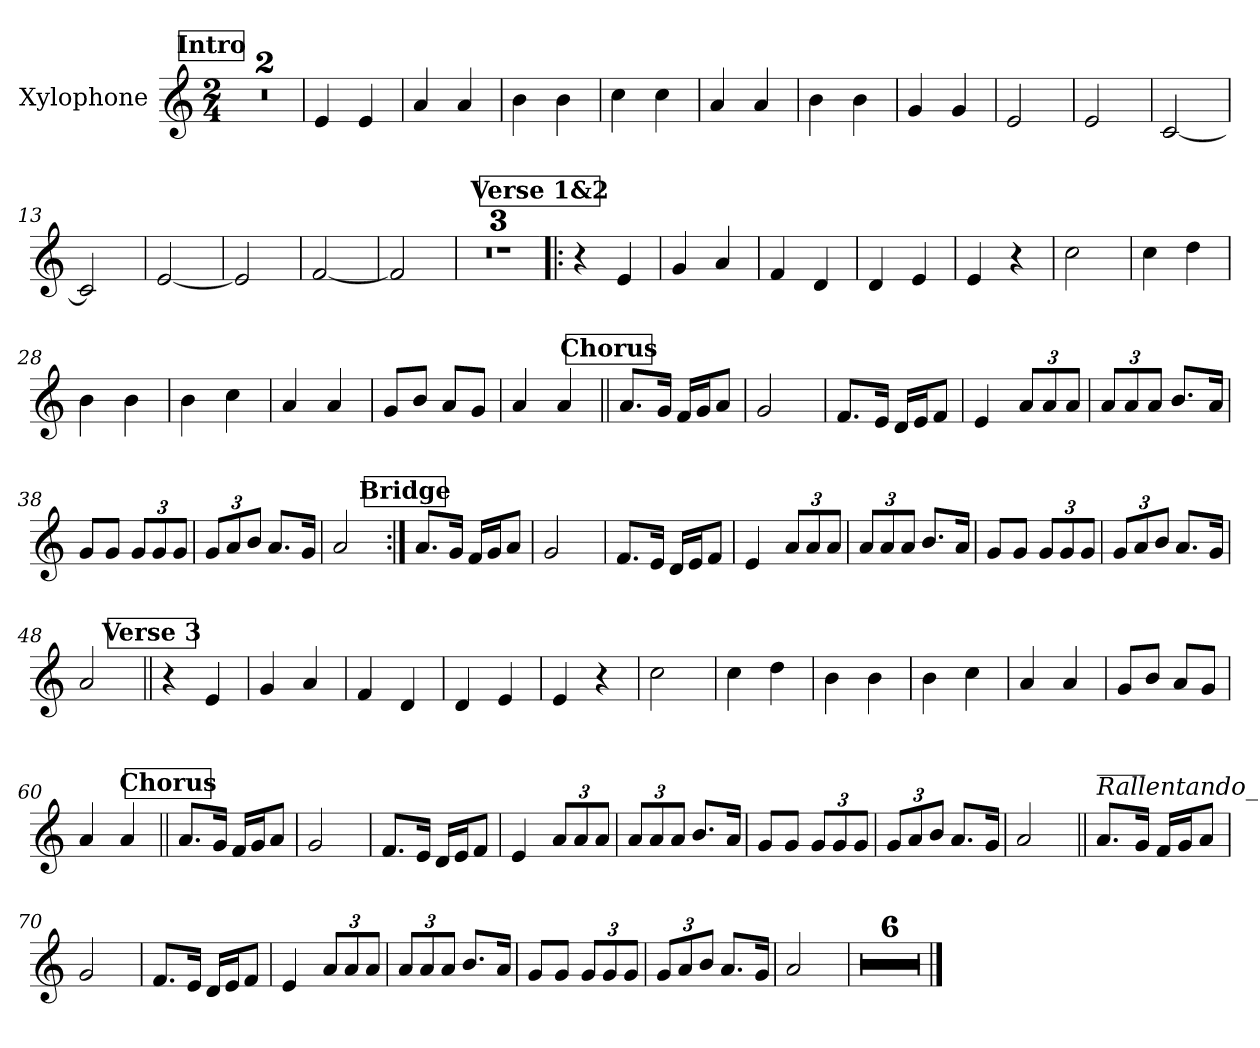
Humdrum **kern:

**kern
*part1
*staff1
*I"Xylophone
*I'X.
*clefG2
*ITrd-7c-12
*k[]
*M2/4
!!LO:REH:place=s1:B:fs=14:t=Intro
=1
2r
=2
2r
=3
4ee/
4ee/
=4
4aa/
4aa/
=5
4bb\
4bb\
=6
4ccc\
4ccc\
=7
4aa/
4aa/
=8
4bb\
4bb\
=9
4gg/
4gg/
=10
2ee/
=11
2ee/
=12
[2cc/
=13
2cc/]
=14
[2ee/
=15
2ee/]
=16
[2ff/
=17
2ff/]
=18
2r
=19
2r
=20
2r
!!LO:LB:g=z
!!LO:REH:place=s1:a:B:fs=14:t=Verse 1&2
=21!|:
4r
4ee/
=22
4gg/
4aa/
=23
4ff/
4dd/
=24
4dd/
4ee/
=25
4ee/
4r
=26
2ccc\
=27
4ccc\
4ddd\
=28
4bb\
4bb\
=29
4bb\
4ccc\
=30
4aa/
4aa/
=31
8gg/L
8bb/J
8aa/L
8gg/J
=32
4aa/
4aa/
!!LO:REH:place=s1:a:B:fs=14:t=Chorus
=33||
8.aa/L
16gg/Jk
16ff/LL
16gg/J
8aa/J
=34
2gg/
!!LO:LB:g=z
=35
8.ff/L
16ee/Jk
16dd/LL
16ee/J
8ff/J
=36
4ee/
*Xbrackettup
12aa/L
12aa/
12aa/J
=37
12aa/L
12aa/
12aa/J
8.bb/L
16aa/Jk
=38
8gg/L
8gg/J
12gg/L
12gg/
12gg/J
=39
12gg/L
12aa/
12bb/J
8.aa/L
16gg/Jk
=40
2aa/
!!LO:REH:place=s1:a:B:fs=14:t=Bridge
=41:|!
8.aa/L
16gg/Jk
16ff/LL
16gg/J
8aa/J
=42
2gg/
=43
8.ff/L
16ee/Jk
16dd/LL
16ee/J
8ff/J
=44
4ee/
12aa/L
12aa/
12aa/J
!!LO:LB:g=z
=45
12aa/L
12aa/
12aa/J
8.bb/L
16aa/Jk
=46
8gg/L
8gg/J
12gg/L
12gg/
12gg/J
=47
12gg/L
12aa/
12bb/J
8.aa/L
16gg/Jk
=48
2aa/
!!LO:REH:place=s1:a:B:fs=14:t=Verse 3
=49||
4r
4ee/
=50
4gg/
4aa/
=51
4ff/
4dd/
=52
4dd/
4ee/
=53
4ee/
4r
=54
2ccc\
=55
4ccc\
4ddd\
=56
4bb\
4bb\
=57
4bb\
4ccc\
=58
4aa/
4aa/
!!LO:LB:g=z
=59
8gg/L
8bb/J
8aa/L
8gg/J
=60
4aa/
4aa/
!!LO:REH:place=s1:a:B:fs=14:t=Chorus
=61||
8.aa/L
16gg/Jk
16ff/LL
16gg/J
8aa/J
=62
2gg/
=63
8.ff/L
16ee/Jk
16dd/LL
16ee/J
8ff/J
=64
4ee/
12aa/L
12aa/
12aa/J
=65
12aa/L
12aa/
12aa/J
8.bb/L
16aa/Jk
=66
8gg/L
8gg/J
12gg/L
12gg/
12gg/J
=67
12gg/L
12aa/
12bb/J
8.aa/L
16gg/Jk
=68
2aa/
!!LO:LB:g=z
=69||
!!LO:REH:place=s1:a:B:fs=14:t=OUTRO
*MM95
!LO:TX:i:t=Rallentando_
!LO:TX:t=____
8.aa/L
16gg/Jk
16ff/LL
16gg/J
8aa/J
=70
2gg/
=71
*MM90
8.ff/L
16ee/Jk
16dd/LL
16ee/J
8ff/J
=72
4ee/
12aa/L
12aa/
12aa/J
=73
*MM80
12aa/L
12aa/
12aa/J
8.bb/L
16aa/Jk
=74
8gg/L
8gg/J
12gg/L
12gg/
12gg/J
=75
12gg/L
12aa/
12bb/J
8.aa/L
16gg/Jk
=76
2aa/
=77
2r
=78
2r
=79
2r
=80
2r
=81
2r
=82
2r
==
*-
